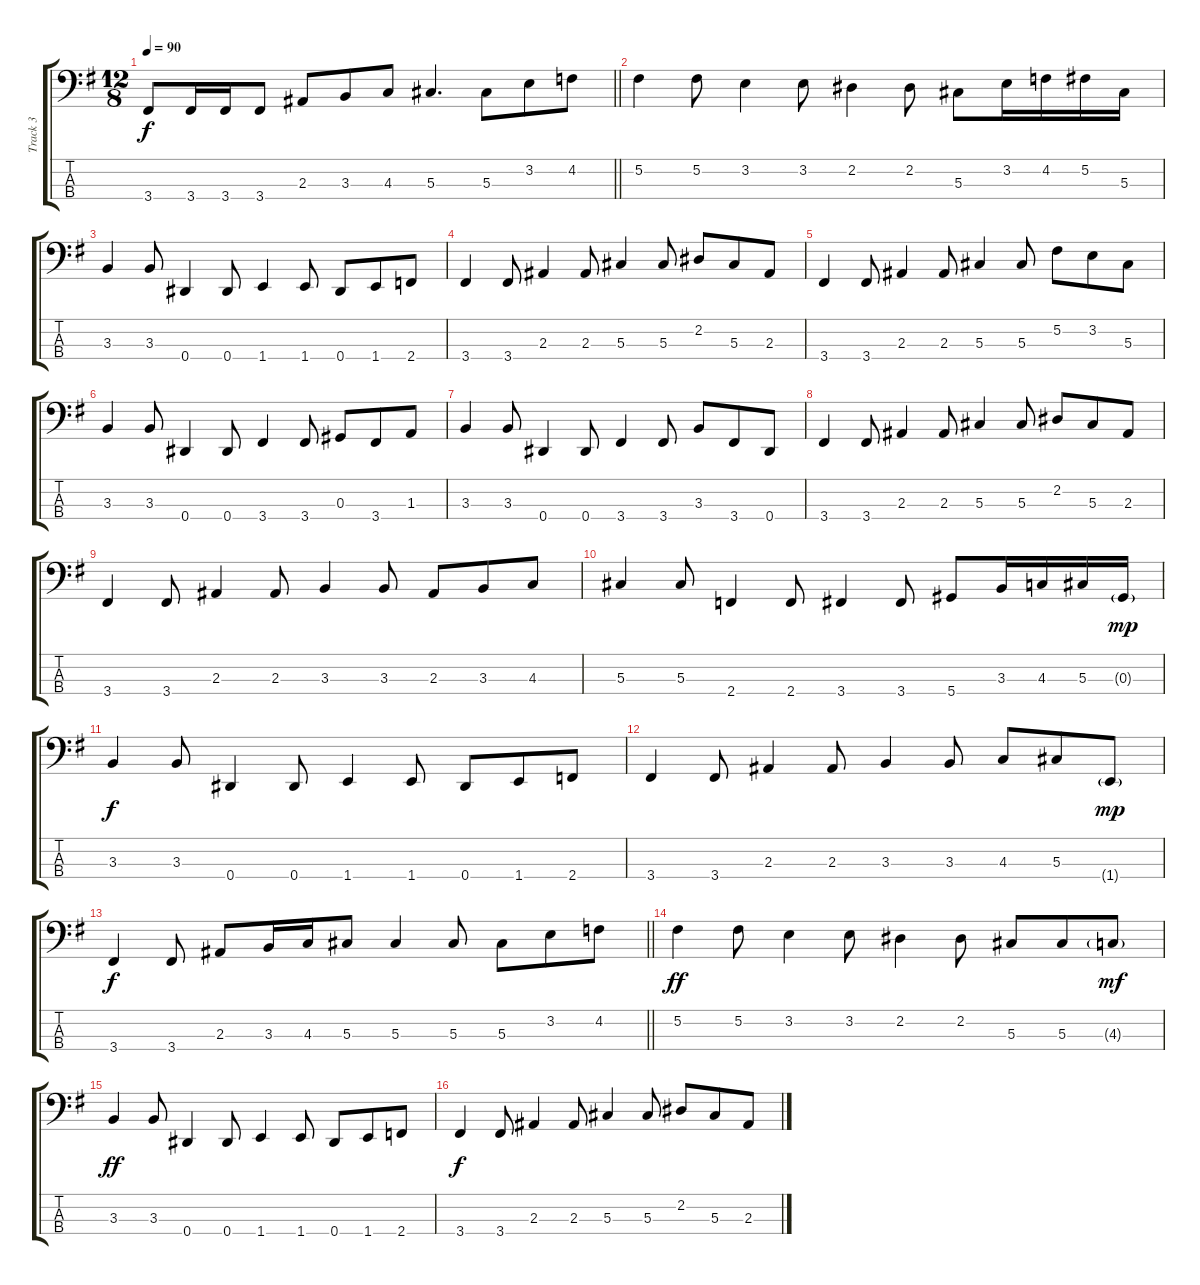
\track ("Track 3" "Track 3") {instrument electricbassfinger}
\staff {score tabs}
\tuning (Gb2 Db2 Ab1 Eb1) {hide}
\ts (12 8)
\tempo 90
\clef f4
\barLineRight lightlight
\ks g
3.4.8{dy f} 3.4.16 3.4.16 3.4.8 2.3.8 3.3.8 4.3.8 5.3.4{d} 5.3.8 3.2.8 4.2.8 |
5.2.4 5.2.8 3.2.4 3.2.8 2.2.4 2.2.8 5.3.8 3.2.16 4.2.16 5.2.16 5.3.16 |
3.3.4 3.3.8 0.4.4 0.4.8 1.4.4 1.4.8 0.4.8 1.4.8 2.4.8 |
3.4.4 3.4.8 2.3.4 2.3.8 5.3.4 5.3.8 2.2.8 5.3.8 2.3.8 |
3.4.4 3.4.8 2.3.4 2.3.8 5.3.4 5.3.8 5.2.8 3.2.8 5.3.8 |
3.3.4 3.3.8 0.4.4 0.4.8 3.4.4 3.4.8 0.3.8 3.4.8 1.3.8 |
3.3.4 3.3.8 0.4.4 0.4.8 3.4.4 3.4.8 3.3.8 3.4.8 0.4.8 |
3.4.4 3.4.8 2.3.4 2.3.8 5.3.4 5.3.8 2.2.8 5.3.8 2.3.8 |
3.4.4 3.4.8 2.3.4 2.3.8 3.3.4 3.3.8 2.3.8 3.3.8 4.3.8 |
5.3.4 5.3.8 2.4.4 2.4.8 3.4.4 3.4.8 5.4.8 3.3.16 4.3.16 5.3.16 0.3{g}.16{dy mp} |
3.3.4{dy f} 3.3.8 0.4.4 0.4.8 1.4.4 1.4.8 0.4.8 1.4.8 2.4.8 |
3.4.4 3.4.8 2.3.4 2.3.8 3.3.4 3.3.8 4.3.8 5.3.8 1.4{g}.8{dy mp} |
\barLineRight lightlight
3.4.4{dy f} 3.4.8 2.3.8 3.3.16 4.3.16 5.3.8 5.3.4 5.3.8 5.3.8 3.2.8 4.2.8 |
5.2.4{dy ff} 5.2.8 3.2.4 3.2.8 2.2.4 2.2.8 5.3.8 5.3.8 4.3{g}.8{dy mf} |
3.3.4{dy ff} 3.3.8 0.4.4 0.4.8 1.4.4 1.4.8 0.4.8 1.4.8 2.4.8 |
3.4.4{dy f} 3.4.8 2.3.4 2.3.8 5.3.4 5.3.8 2.2.8 5.3.8 2.3.8
